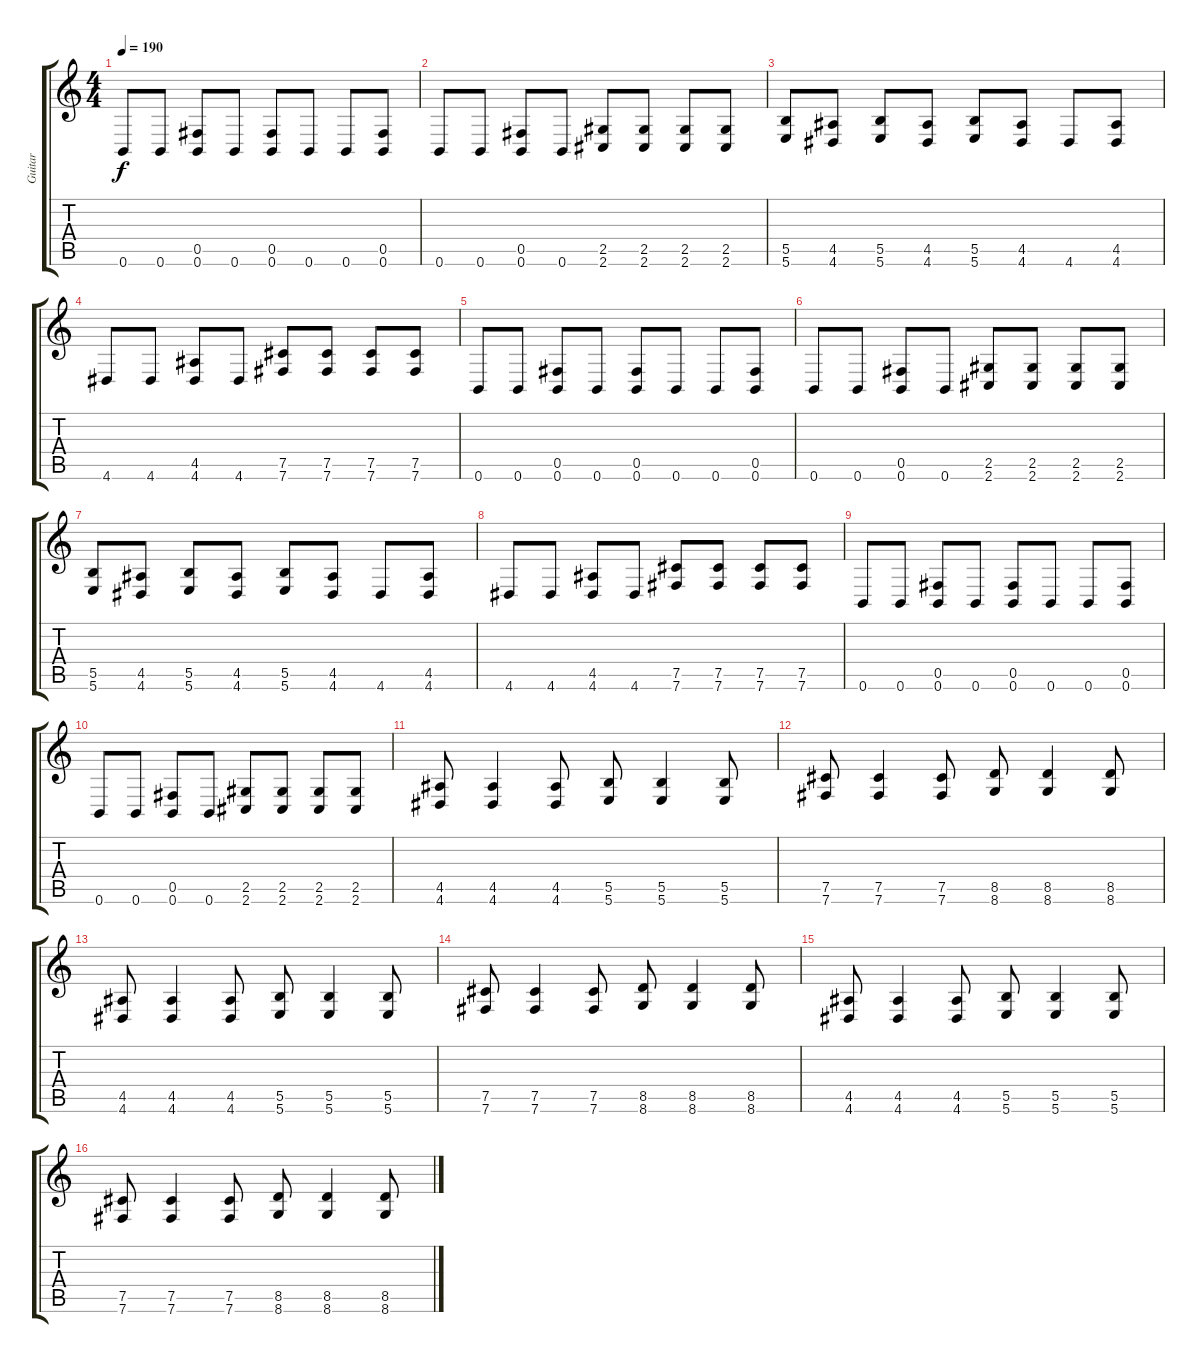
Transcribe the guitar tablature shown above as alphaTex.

\track ("Guitar" "Guitar") {instrument distortionguitar}
\staff {score tabs}
\tuning (Db4 Ab3 E3 B2 Gb2 B1) {hide}
\ts (4 4)
\tempo 190
\clef g2
\ks c
0.6.8{dy f} 0.6.8 (0.5 0.6).8 0.6.8 (0.5 0.6).8 0.6.8 0.6.8 (0.5 0.6).8 |
0.6.8 0.6.8 (0.5 0.6).8 0.6.8 (2.5 2.6).8 (2.5 2.6).8 (2.5 2.6).8 (2.5 2.6).8 |
(5.5 5.6).8 (4.5 4.6).8 (5.5 5.6).8 (4.5 4.6).8 (5.5 5.6).8 (4.5 4.6).8 4.6.8 (4.5 4.6).8 |
4.6.8 4.6.8 (4.5 4.6).8 4.6.8 (7.5 7.6).8 (7.5 7.6).8 (7.5 7.6).8 (7.5 7.6).8 |
0.6.8 0.6.8 (0.5 0.6).8 0.6.8 (0.5 0.6).8 0.6.8 0.6.8 (0.5 0.6).8 |
0.6.8 0.6.8 (0.5 0.6).8 0.6.8 (2.5 2.6).8 (2.5 2.6).8 (2.5 2.6).8 (2.5 2.6).8 |
(5.5 5.6).8 (4.5 4.6).8 (5.5 5.6).8 (4.5 4.6).8 (5.5 5.6).8 (4.5 4.6).8 4.6.8 (4.5 4.6).8 |
4.6.8 4.6.8 (4.5 4.6).8 4.6.8 (7.5 7.6).8 (7.5 7.6).8 (7.5 7.6).8 (7.5 7.6).8 |
0.6.8 0.6.8 (0.5 0.6).8 0.6.8 (0.5 0.6).8 0.6.8 0.6.8 (0.5 0.6).8 |
0.6.8 0.6.8 (0.5 0.6).8 0.6.8 (2.5 2.6).8 (2.5 2.6).8 (2.5 2.6).8 (2.5 2.6).8 |
(4.5 4.6).8 (4.5 4.6).4 (4.5 4.6).8 (5.5 5.6).8 (5.5 5.6).4 (5.5 5.6).8 |
(7.5 7.6).8 (7.5 7.6).4 (7.5 7.6).8 (8.5 8.6).8 (8.5 8.6).4 (8.5 8.6).8 |
(4.5 4.6).8 (4.5 4.6).4 (4.5 4.6).8 (5.5 5.6).8 (5.5 5.6).4 (5.5 5.6).8 |
(7.5 7.6).8 (7.5 7.6).4 (7.5 7.6).8 (8.5 8.6).8 (8.5 8.6).4 (8.5 8.6).8 |
(4.5 4.6).8 (4.5 4.6).4 (4.5 4.6).8 (5.5 5.6).8 (5.5 5.6).4 (5.5 5.6).8 |
(7.5 7.6).8 (7.5 7.6).4 (7.5 7.6).8 (8.5 8.6).8 (8.5 8.6).4 (8.5 8.6).8
